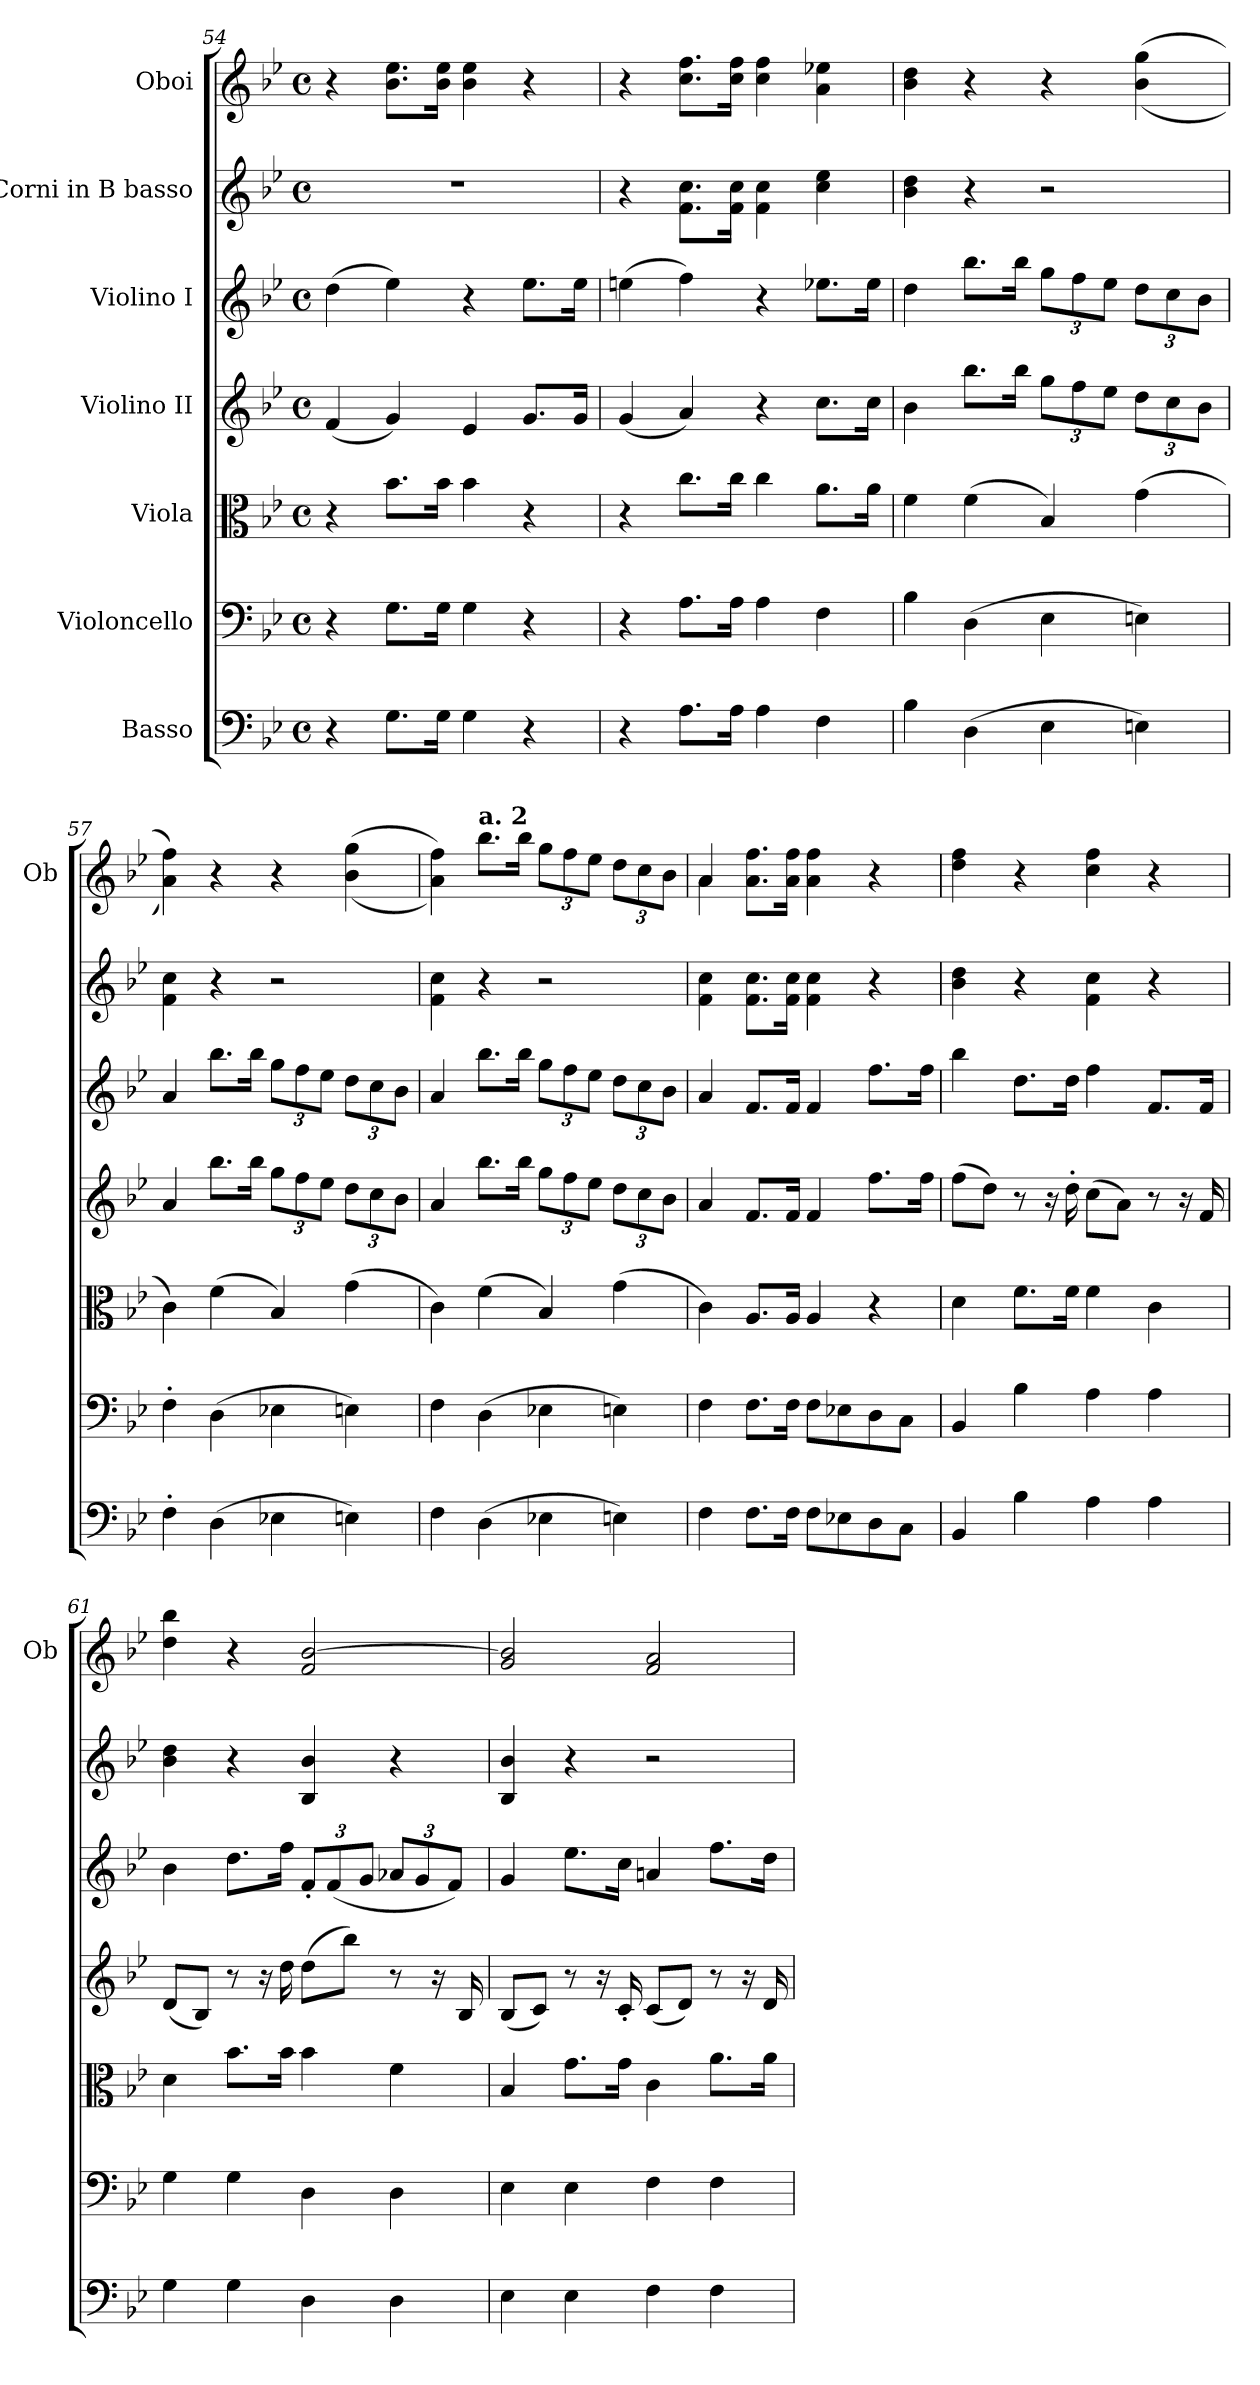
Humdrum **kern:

**kern	**kern	**kern	**kern	**kern	**kern	**kern
*part7	*part6	*part5	*part4	*part3	*part2	*part1
*staff7	*staff6	*staff5	*staff4	*staff3	*staff2	*staff1
*I"Basso	*I"Violoncello	*I"Viola	*I"Violino II	*I"Violino I	*I"Corni in B basso	*I"Oboi
*	*	*	*	*	*	*I'Ob
*clefF4	*clefF4	*clefC3	*clefG2	*clefG2	*clefG2	*clefG2
*ITrd7c12	*	*	*	*	*ITrd8c14	*
*k[b-e-]	*k[b-e-]	*k[b-e-]	*k[b-e-]	*k[b-e-]	*k[b-e-]	*k[b-e-]
*M4/4	*M4/4	*M4/4	*M4/4	*M4/4	*M4/4	*M4/4
*met(c)	*met(c)	*met(c)	*met(c)	*met(c)	*met(c)	*met(c)
=54	=54	=54	=54	=54	=54	=54
4r	4r	4r	(<4f/	(>4dd\	1r	4r
8.GG\L	8.G\L	8.b-\L	4g/)	4ee-\)	.	8.b-\ 8.ee-\L
16GG\Jk	16G\Jk	16b-\Jk	.	.	.	16b-\ 16ee-\Jk
4GG\	4G\	4b-\	4e-/	4r	.	4b-\ 4ee-\
4r	4r	4r	8.g/L	8.ee-\L	.	4r
.	.	.	16g/Jk	16ee-\Jk	.	.
=55	=55	=55	=55	=55	=55	=55
4r	4r	4r	(<4g/	(>4een\	4r	4r
8.AA\L	8.A\L	8.cc\L	4a/)	4ff\)	8.F\ 8.c\L	8.cc\ 8.ff\L
16AA\Jk	16A\Jk	16cc\Jk	.	.	16F\ 16c\Jk	16cc\ 16ff\Jk
4AA\	4A\	4cc\	4r	4r	4F\ 4c\	4cc\ 4ff\
4FF\	4F\	8.a\L	8.cc\L	8.ee-X\L	4c\ 4e-\	4a\ 4ee-X\
.	.	16a\Jk	16cc\Jk	16ee-\Jk	.	.
!!LO:PB:g=z
=56	=56	=56	=56	=56	=56	=56
4BB-\	4B-\	4f\	4b-\	4dd\	4B-\ 4d\	4b-\ 4dd\
(>4DD\	(>4D\	(>4f\	8.bb-\L	8.bb-\L	4r	4r
.	.	.	16bb-\Jk	16bb-\Jk	.	.
*	*	*	*Xbrackettup	*Xbrackettup	*	*
4EE-\	4E-\	4B-/)	12gg\L	12gg\L	2r	4r
.	.	.	12ff\	12ff\	.	.
.	.	.	12ee-\J	12ee-\J	.	.
4EEn\)	4En\)	(>4g\	12dd\L	12dd\L	.	(>(<4b-\ 4gg\
.	.	.	12cc\	12cc\	.	.
.	.	.	12b-\J	12b-\J	.	.
=57	=57	=57	=57	=57	=57	=57
4FF'\	4F'\	4c\)	4a/	4a/	4F\ 4c\	4a\ 4ff\))
(>4DD\	(>4D\	(>4f\	8.bb-\L	8.bb-\L	4r	4r
.	.	.	16bb-\Jk	16bb-\Jk	.	.
4EE-X\	4E-X\	4B-/)	12gg\L	12gg\L	2r	4r
.	.	.	12ff\	12ff\	.	.
.	.	.	12ee-\J	12ee-\J	.	.
4EEn\)	4En\)	(>4g\	12dd\L	12dd\L	.	(>(<4b-\ 4gg\
.	.	.	12cc\	12cc\	.	.
.	.	.	12b-\J	12b-\J	.	.
=58	=58	=58	=58	=58	=58	=58
4FF\	4F\	4c\)	4a/	4a/	4F\ 4c\	4a\ 4ff\))
!	!	!	!	!	!	!LO:TX:a:B:t=a. 2
(>4DD\	(>4D\	(>4f\	8.bb-\L	8.bb-\L	4r	8.bb-\L
.	.	.	16bb-\Jk	16bb-\Jk	.	16bb-\Jk
*	*	*	*	*	*	*Xbrackettup
4EE-X\	4E-X\	4B-/)	12gg\L	12gg\L	2r	12gg\L
.	.	.	12ff\	12ff\	.	12ff\
.	.	.	12ee-\J	12ee-\J	.	12ee-\J
4EEn\)	4En\)	(>4g\	12dd\L	12dd\L	.	12dd\L
.	.	.	12cc\	12cc\	.	12cc\
.	.	.	12b-\J	12b-\J	.	12b-\J
=59	=59	=59	=59	=59	=59	=59
*	*	*	*	*	*	*^
4FF\	4F\	4c\)	4a/	4a/	4F\ 4c\	4a/	4a\
8.FF\L	8.F\L	8.A/L	8.f/L	8.f/L	8.F\ 8.c\L	8.a\ 8.ff\L	2.ryy
16FF\Jk	16F\Jk	16A/Jk	16f/Jk	16f/Jk	16F\ 16c\Jk	16a\ 16ff\Jk	.
8FF\L	8F\L	4A/	4f/	4f/	4F\ 4c\	4a\ 4ff\	.
8EE-X\	8E-X\	.	.	.	.	.	.
8DD\	8D\	4r	8.ff\L	8.ff\L	4r	4r	.
8CC\J	8C\J	.	.	.	.	.	.
.	.	.	16ff\Jk	16ff\Jk	.	.	.
*	*	*	*	*	*	*v	*v
=60	=60	=60	=60	=60	=60	=60
4BBB-/	4BB-/	4d\	(>8ff\L	4bb-\	4B-\ 4d\	4dd\ 4ff\
.	.	.	8dd\J)	.	.	.
4BB-\	4B-\	8.f\L	8r	8.dd\L	4r	4r
.	.	.	16r	.	.	.
.	.	16f\Jk	16dd'\	16dd\Jk	.	.
4AA\	4A\	4f\	(>8cc\L	4ff\	4F\ 4c\	4cc\ 4ff\
.	.	.	8a\J)	.	.	.
4AA\	4A\	4c\	8r	8.f/L	4r	4r
.	.	.	16r	.	.	.
.	.	.	16f/	16f/Jk	.	.
=61	=61	=61	=61	=61	=61	=61
4GG\	4G\	4d\	(<8d/L	4b-\	4B-\ 4d\	4dd\ 4bb-\
.	.	.	8B-/J)	.	.	.
4GG\	4G\	8.b-\L	8r	8.dd\L	4r	4r
.	.	.	16r	.	.	.
.	.	16b-\Jk	16dd\	16ff\Jk	.	.
4DD\	4D\	4b-\	(>8dd\L	12f'/L	4BB-/ 4B-/	2f/ [2b-/
.	.	.	.	(<12f/	.	.
.	.	.	8bb-\J)	.	.	.
.	.	.	.	12g/J	.	.
4DD\	4D\	4f\	8r	12a-X/L	4r	.
.	.	.	.	12g/	.	.
.	.	.	16r	.	.	.
.	.	.	.	12f/J)	.	.
.	.	.	16B-/	.	.	.
!!LO:LB:g=z
=62	=62	=62	=62	=62	=62	=62
4EE-\	4E-\	4B-/	(<8B-/L	4g/	4BB-/ 4B-/	2g/ 2b-/]
.	.	.	8c/J)	.	.	.
4EE-\	4E-\	8.g\L	8r	8.ee-\L	4r	.
.	.	.	16r	.	.	.
.	.	16g\Jk	16c'/	16cc\Jk	.	.
4FF\	4F\	4c\	(<8c/L	4an/	2r	2f/ 2a/
.	.	.	8d/J)	.	.	.
4FF\	4F\	8.a\L	8r	8.ff\L	.	.
.	.	.	16r	.	.	.
.	.	16a\Jk	16d/	16dd\Jk	.	.
=	=	=	=	=	=	=
*-	*-	*-	*-	*-	*-	*-
